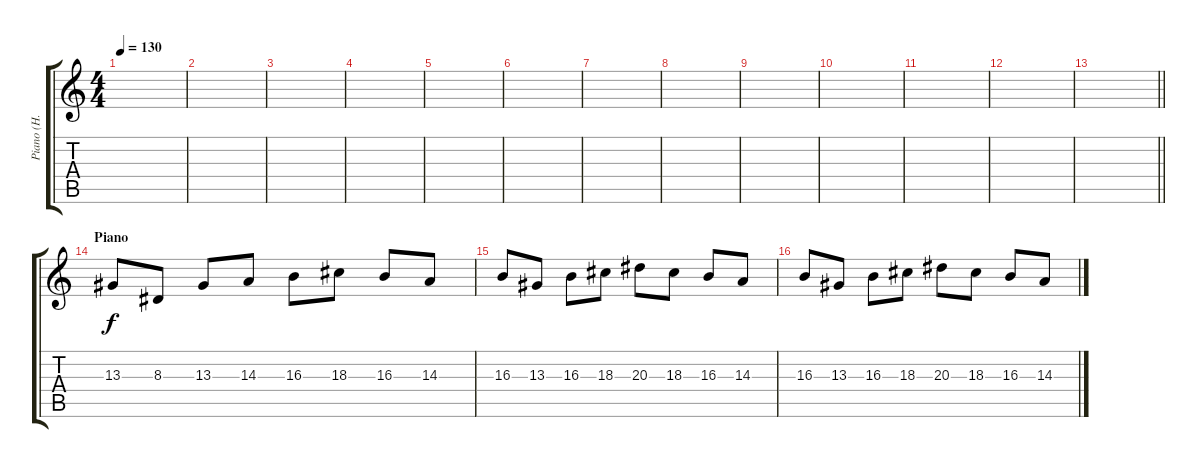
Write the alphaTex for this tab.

\track ("Piano (H. Bistolfi)" "Piano (H. ") {instrument acousticgrandpiano}
\staff {score tabs}
\tuning (E4 B3 G3 D3 A2 E2) {hide}
\ts (4 4)
\tempo 130
\clef g2
\ks c
|
|
|
|
|
|
|
|
|
|
|
|
\barLineRight lightlight
|
\section ("" "Piano")
13.3.8 8.3.8 13.3.8 14.3.8 16.3.8 18.3.8 16.3.8 14.3.8 |
16.3.8 13.3.8 16.3.8 18.3.8 20.3.8 18.3.8 16.3.8 14.3.8 |
16.3.8 13.3.8 16.3.8 18.3.8 20.3.8 18.3.8 16.3.8 14.3.8
